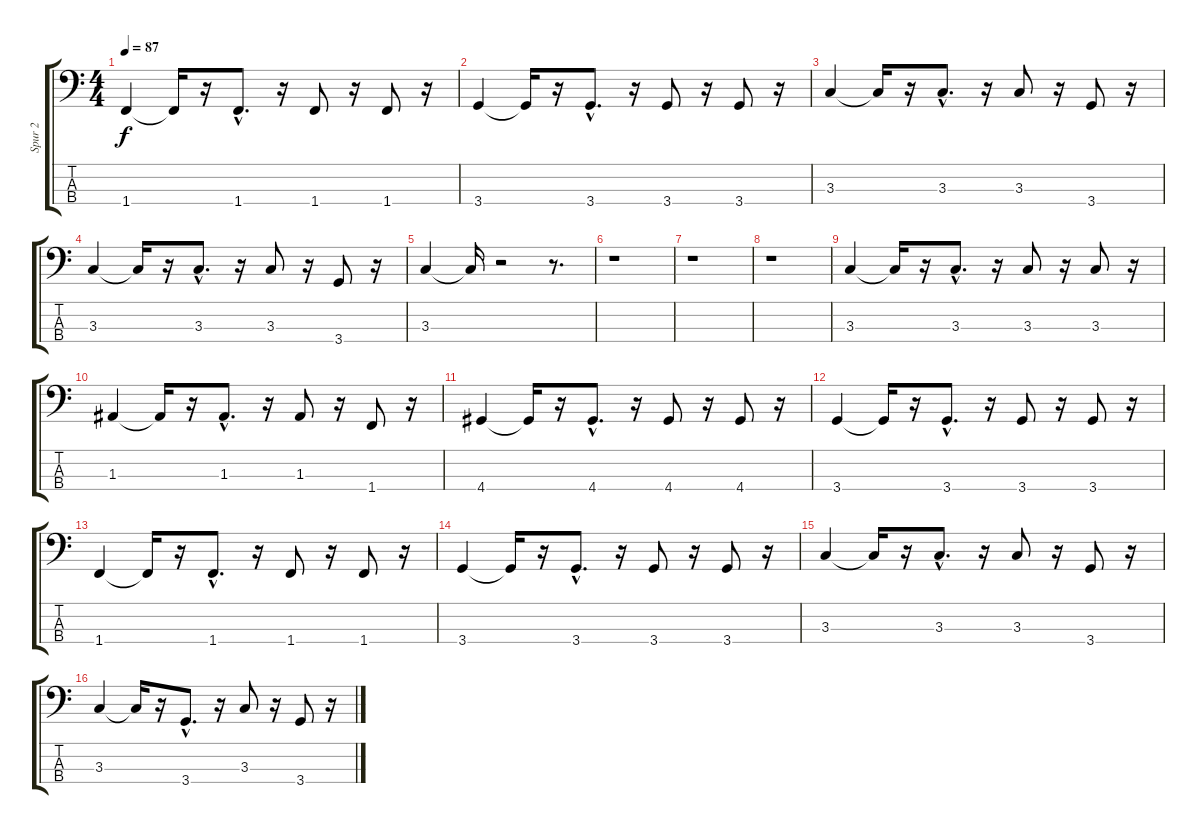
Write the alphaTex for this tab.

\track ("Spur 2" "Spur 2") {instrument fretlessbass}
\staff {score tabs}
\tuning (G2 D2 A1 E1) {hide}
\ts (4 4)
\tempo 87
\clef f4
\ks c
1.4.4{dy f} 1.4{t}.16 r.16 1.4{hac}.8{d} r.16 1.4.8 r.16 1.4.8 r.16 |
3.4.4 3.4{t}.16 r.16 3.4{hac}.8{d} r.16 3.4.8 r.16 3.4.8 r.16 |
3.3.4 3.3{t}.16 r.16 3.3{hac}.8{d} r.16 3.3.8 r.16 3.4.8 r.16 |
3.3.4 3.3{t}.16 r.16 3.3{hac}.8{d} r.16 3.3.8 r.16 3.4.8 r.16 |
3.3.4 3.3{t}.16 r.2 r.8{d} |
r.1 |
r.1 |
r.1 |
3.3.4 3.3{t}.16 r.16 3.3{hac}.8{d} r.16 3.3.8 r.16 3.3.8 r.16 |
1.3.4 1.3{t}.16 r.16 1.3{hac}.8{d} r.16 1.3.8 r.16 1.4.8 r.16 |
4.4.4 4.4{t}.16 r.16 4.4{hac}.8{d} r.16 4.4.8 r.16 4.4.8 r.16 |
3.4.4 3.4{t}.16 r.16 3.4{hac}.8{d} r.16 3.4.8 r.16 3.4.8 r.16 |
1.4.4 1.4{t}.16 r.16 1.4{hac}.8{d} r.16 1.4.8 r.16 1.4.8 r.16 |
3.4.4 3.4{t}.16 r.16 3.4{hac}.8{d} r.16 3.4.8 r.16 3.4.8 r.16 |
3.3.4 3.3{t}.16 r.16 3.3{hac}.8{d} r.16 3.3.8 r.16 3.4.8 r.16 |
3.3.4 3.3{t}.16 r.16 3.4{hac}.8{d} r.16 3.3.8 r.16 3.4.8 r.16
